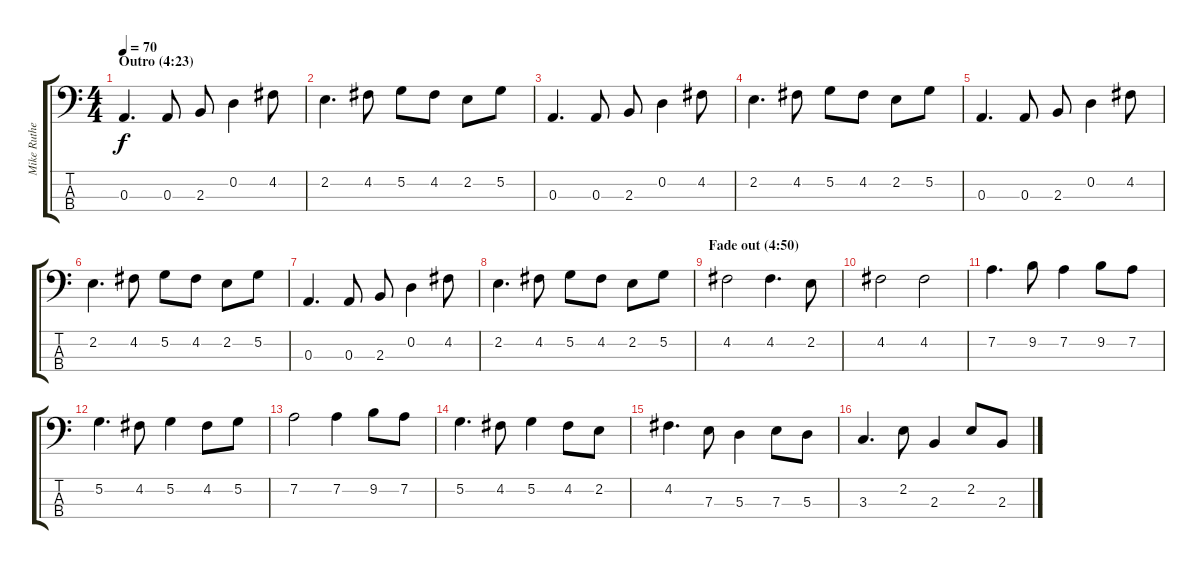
\track ("Mike Rutherford (bass)" "Mike Ruthe") {instrument electricbassfinger}
\staff {score tabs}
\tuning (G2 D2 A1 E1) {hide}
\ts (4 4)
\section ("" "Outro (4:23)")
\tempo 70
\clef f4
\ks c
0.3.4{d dy f} 0.3.8 2.3.8 0.2.4 4.2.8 |
2.2.4{d} 4.2.8 5.2.8 4.2.8 2.2.8 5.2.8 |
0.3.4{d} 0.3.8 2.3.8 0.2.4 4.2.8 |
2.2.4{d} 4.2.8 5.2.8 4.2.8 2.2.8 5.2.8 |
0.3.4{d} 0.3.8 2.3.8 0.2.4 4.2.8 |
2.2.4{d} 4.2.8 5.2.8 4.2.8 2.2.8 5.2.8 |
0.3.4{d} 0.3.8 2.3.8 0.2.4 4.2.8 |
2.2.4{d} 4.2.8 5.2.8 4.2.8 2.2.8 5.2.8 |
\section ("" "Fade out (4:50)")
4.2.2{volume 9} 4.2.4{d} 2.2.8 |
4.2.2 4.2.2 |
7.2.4{d volume 6} 9.2.8 7.2.4 9.2.8 7.2.8 |
5.2.4{d} 4.2.8 5.2.4 4.2.8 5.2.8 |
7.2.2{volume 3} 7.2.4 9.2.8 7.2.8 |
5.2.4{d} 4.2.8 5.2.4 4.2.8 2.2.8 |
4.2.4{d volume 0} 7.3.8 5.3.4 7.3.8 5.3.8 |
3.3.4{d} 2.2.8 2.3.4 2.2.8 2.3.8
